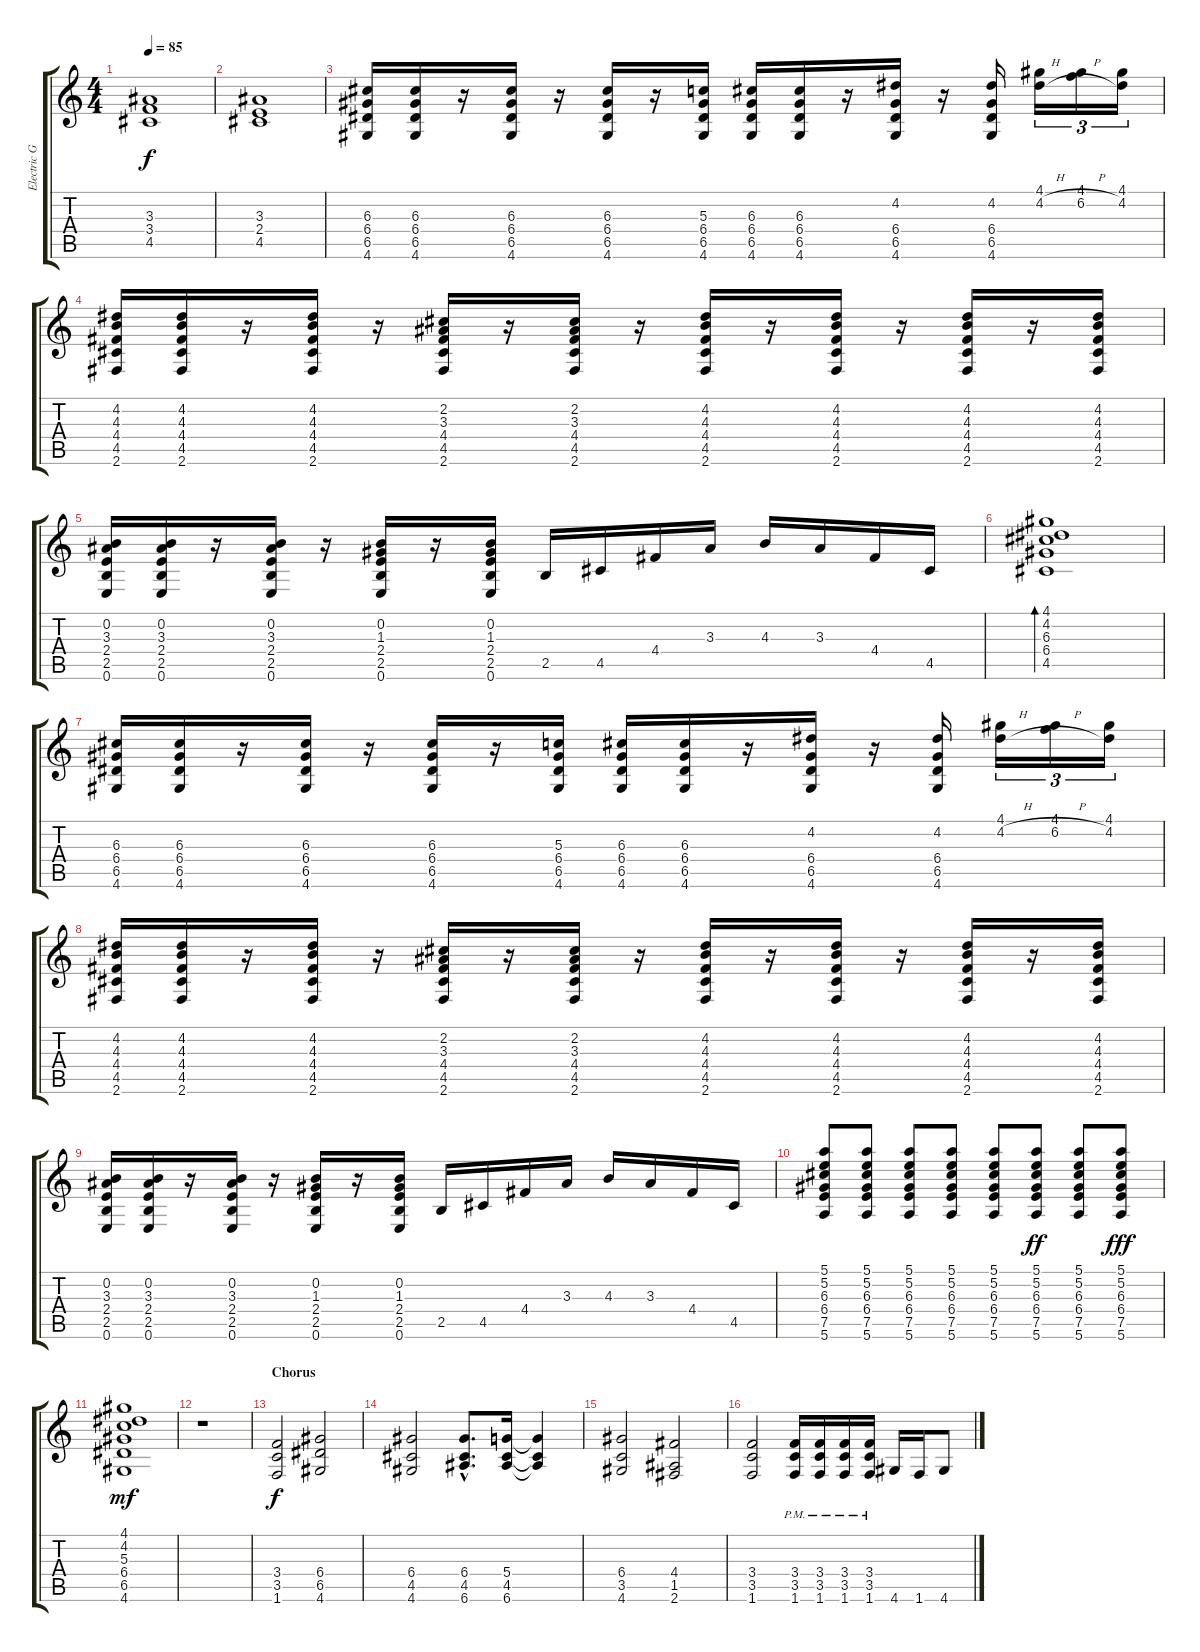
\track ("Electric Guitar (rhythm)" "Electric G") {instrument distortionguitar}
\staff {score tabs}
\tuning (E4 B3 G3 D3 A2 E2) {hide}
\ts (4 4)
\tempo 85
\clef g2
\ks c
(3.3 3.4 4.5).1{dy f} |
(3.3 2.4 4.5).1 |
(6.3 6.4 6.5 4.6).16{instrument electricguitarmuted} (6.3 6.4 6.5 4.6).16 r.16 (6.3 6.4 6.5 4.6).16 r.16 (6.3 6.4 6.5 4.6).16 r.16 (5.3 6.4 6.5 4.6).16 (6.3 6.4 6.5 4.6).16 (6.3 6.4 6.5 4.6).16 r.16 (4.2 6.4 6.5 4.6).16 r.16 (4.2 6.4 6.5 4.6).16 (4.1 4.2{h}).16{tu (3 2)} (4.1 6.2{h}).16{tu (3 2)} (4.1 4.2).16{tu (3 2)} |
(4.2 4.3 4.4 4.5 2.6).16 (4.2 4.3 4.4 4.5 2.6).16 r.16 (4.2 4.3 4.4 4.5 2.6).16 r.16 (2.2 3.3 4.4 4.5 2.6).16 r.16 (2.2 3.3 4.4 4.5 2.6).16 r.16 (4.2 4.3 4.4 4.5 2.6).16 r.16 (4.2 4.3 4.4 4.5 2.6).16 r.16 (4.2 4.3 4.4 4.5 2.6).16 r.16 (4.2 4.3 4.4 4.5 2.6).16 |
(0.2 3.3 2.4 2.5 0.6).16 (0.2 3.3 2.4 2.5 0.6).16 r.16 (0.2 3.3 2.4 2.5 0.6).16 r.16 (0.2 1.3 2.4 2.5 0.6).16 r.16 (0.2 1.3 2.4 2.5 0.6).16 2.5.16 4.5.16 4.4.16 3.3.16 4.3.16 3.3.16 4.4.16 4.5.16 |
(4.1 4.2 6.3 6.4 4.5).1{bd 480} |
(6.3 6.4 6.5 4.6).16{instrument electricguitarmuted} (6.3 6.4 6.5 4.6).16 r.16 (6.3 6.4 6.5 4.6).16 r.16 (6.3 6.4 6.5 4.6).16 r.16 (5.3 6.4 6.5 4.6).16 (6.3 6.4 6.5 4.6).16 (6.3 6.4 6.5 4.6).16 r.16 (4.2 6.4 6.5 4.6).16 r.16 (4.2 6.4 6.5 4.6).16 (4.1 4.2{h}).16{tu (3 2)} (4.1 6.2{h}).16{tu (3 2)} (4.1 4.2).16{tu (3 2)} |
(4.2 4.3 4.4 4.5 2.6).16 (4.2 4.3 4.4 4.5 2.6).16 r.16 (4.2 4.3 4.4 4.5 2.6).16 r.16 (2.2 3.3 4.4 4.5 2.6).16 r.16 (2.2 3.3 4.4 4.5 2.6).16 r.16 (4.2 4.3 4.4 4.5 2.6).16 r.16 (4.2 4.3 4.4 4.5 2.6).16 r.16 (4.2 4.3 4.4 4.5 2.6).16 r.16 (4.2 4.3 4.4 4.5 2.6).16 |
(0.2 3.3 2.4 2.5 0.6).16 (0.2 3.3 2.4 2.5 0.6).16 r.16 (0.2 3.3 2.4 2.5 0.6).16 r.16 (0.2 1.3 2.4 2.5 0.6).16 r.16 (0.2 1.3 2.4 2.5 0.6).16 2.5.16 4.5.16 4.4.16 3.3.16 4.3.16 3.3.16 4.4.16 4.5.16 |
(5.1 5.2 6.3 6.4 7.5 5.6).8 (5.1 5.2 6.3 6.4 7.5 5.6).8 (5.1 5.2 6.3 6.4 7.5 5.6).8 (5.1 5.2 6.3 6.4 7.5 5.6).8 (5.1 5.2 6.3 6.4 7.5 5.6).8 (5.1 5.2 6.3 6.4 7.5 5.6).8{dy ff} (5.1 5.2 6.3 6.4 7.5 5.6).8 (5.1 5.2 6.3 6.4 7.5 5.6).8{dy fff} |
(4.1 4.2 5.3 6.4 6.5 4.6).1{dy mf} |
r.1 |
\section ("" "Chorus")
(3.4 3.5 1.6).2{dy f volume 12 balance 6 instrument distortionguitar} (6.4 6.5 4.6).2 |
(6.4 4.5 4.6).2 (6.4{hac} 4.5{hac} 6.6{hac}).8{d} (5.4 4.5 6.6).16 (5.4{t} 4.5{t} 6.6{t}).4 |
(6.4 3.5 4.6).2 (4.4 1.5 2.6).2 |
(3.4 3.5 1.6).2 (3.4{pm} 3.5{pm} 1.6{pm}).16 (3.4{pm} 3.5{pm} 1.6{pm}).16 (3.4{pm} 3.5{pm} 1.6{pm}).16 (3.4{pm} 3.5{pm} 1.6{pm}).16 4.6.16 1.6.16 4.6.8
